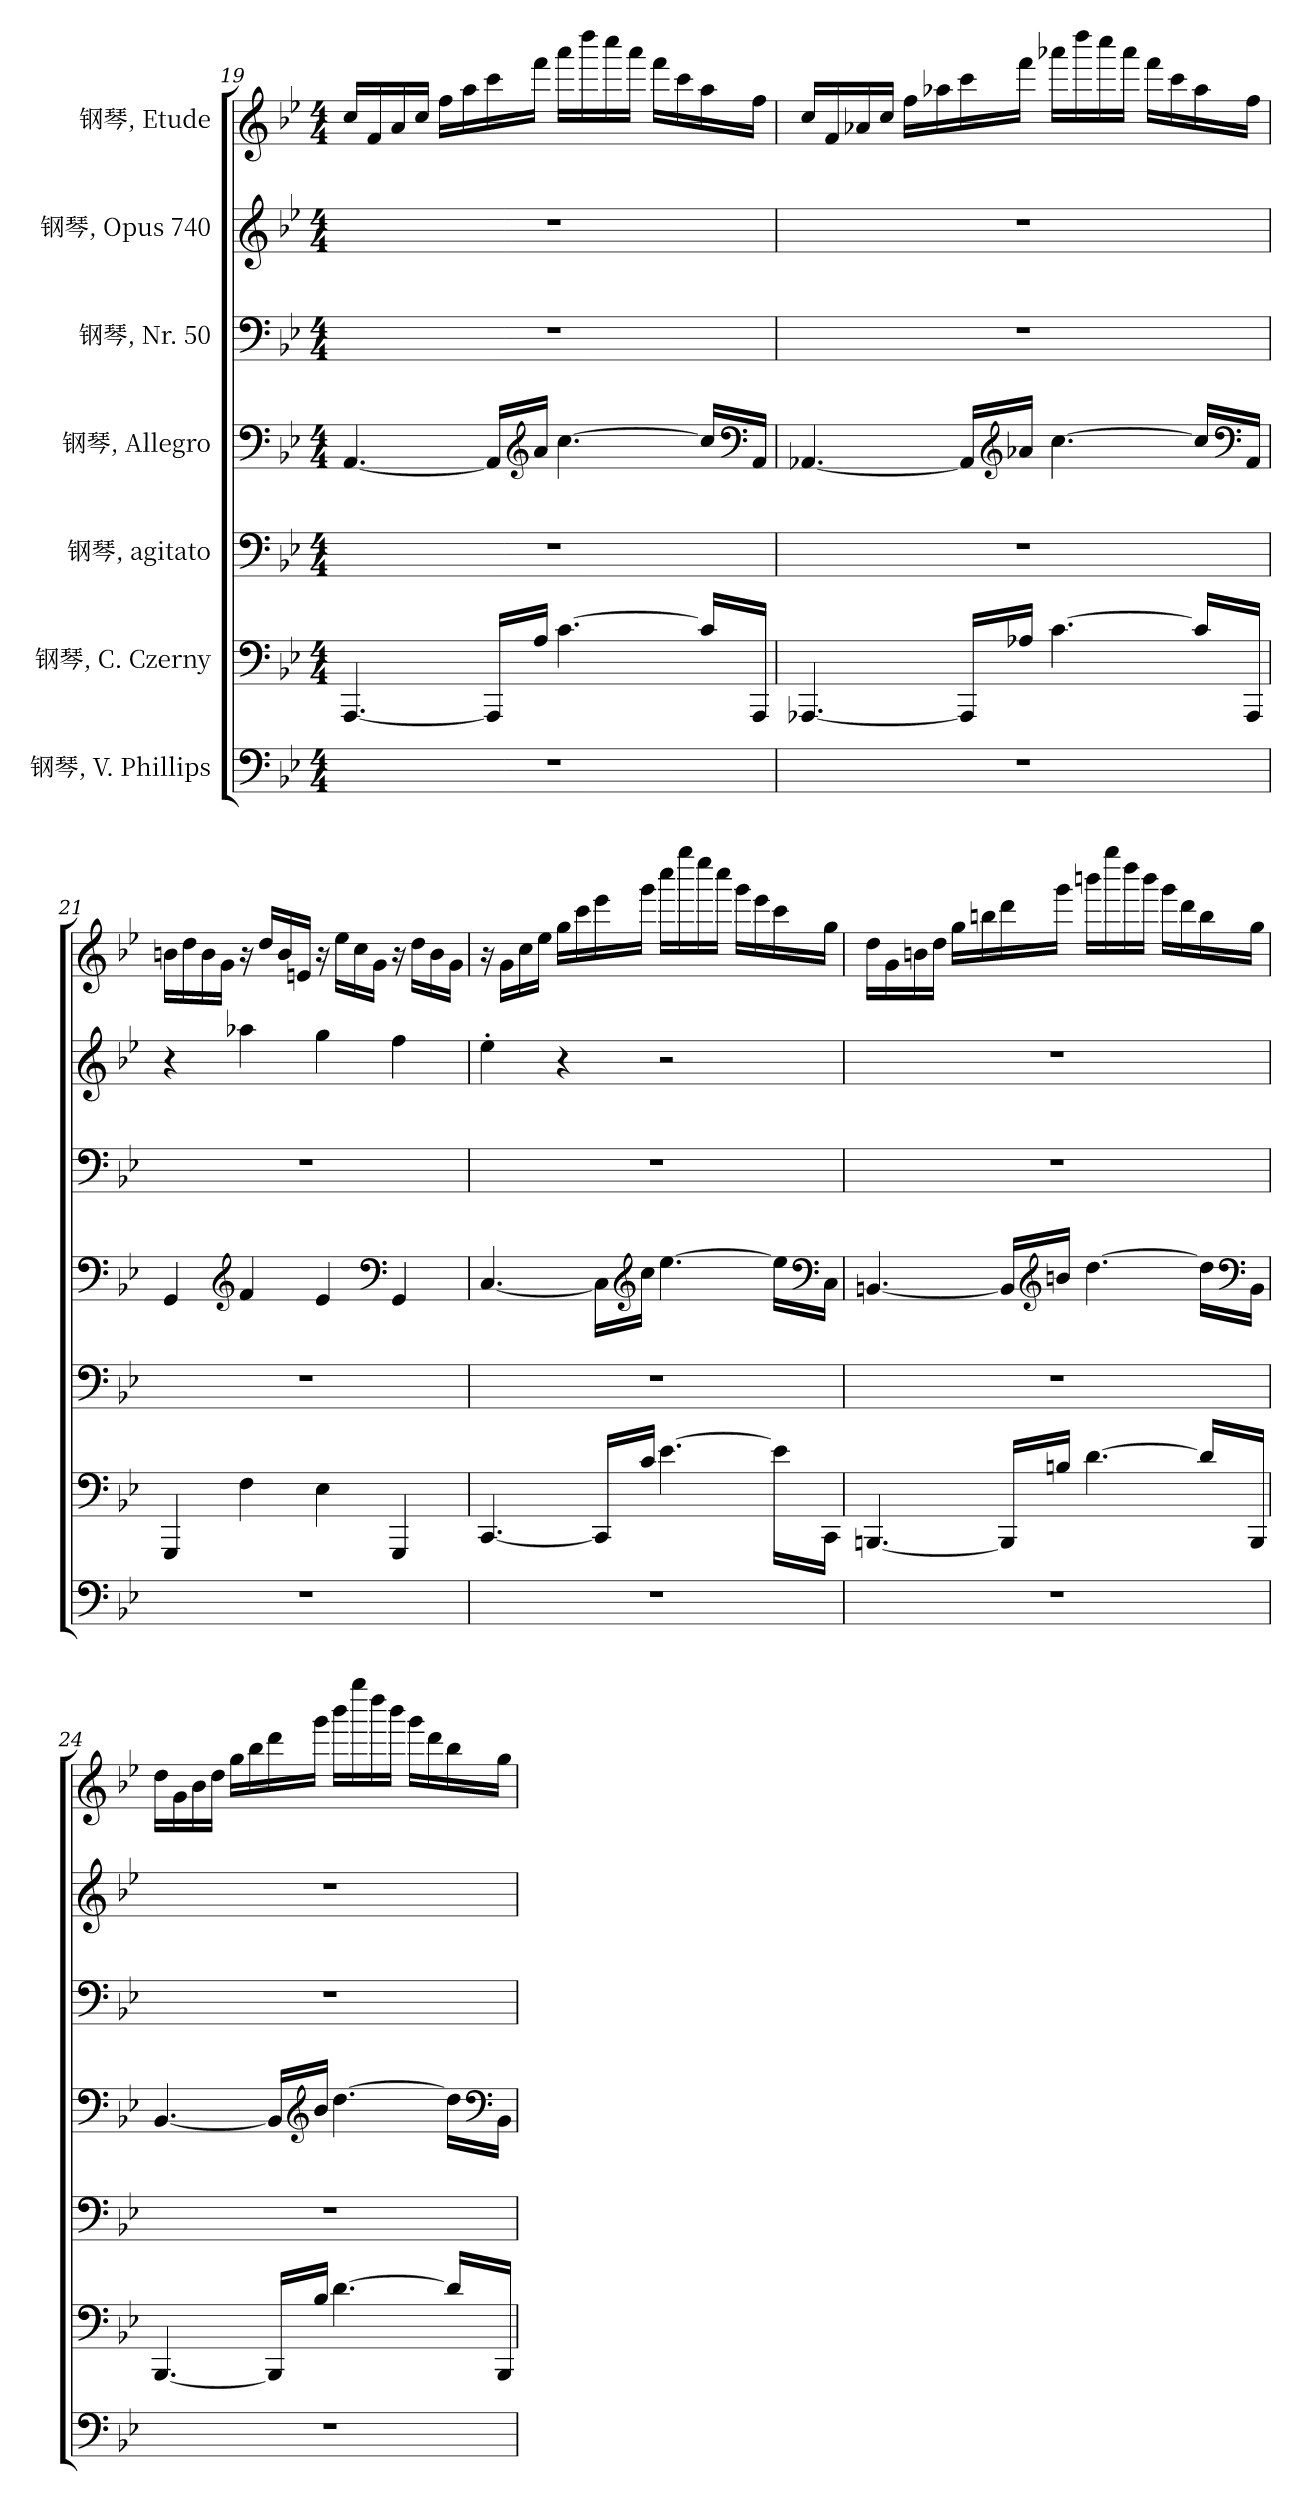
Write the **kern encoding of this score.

**kern	**kern	**kern	**kern	**kern	**kern	**kern
*part7	*part6	*part5	*part4	*part3	*part2	*part1
*staff7	*staff6	*staff5	*staff4	*staff3	*staff2	*staff1
*I"钢琴, V. Phillips	*I"钢琴, C. Czerny	*I"钢琴, agitato	*I"钢琴, Allegro	*I"钢琴, Nr. 50	*I"钢琴, Opus 740	*I"钢琴, Etude
!!LO:PB:g=z
*clefF4	*clefF4	*clefF4	*clefF4	*clefF4	*clefG2	*clefG2
*k[b-e-]	*k[b-e-]	*k[b-e-]	*k[b-e-]	*k[b-e-]	*k[b-e-]	*k[b-e-]
*M4/4	*M4/4	*M4/4	*M4/4	*M4/4	*M4/4	*M4/4
=19	=19	=19	=19	=19	=19	=19
1r	[4.AAA/	1r	[4.AA/	1r	1r	16cc/LL
.	.	.	.	.	.	16f/
.	.	.	.	.	.	16a/
.	.	.	.	.	.	16cc/JJ
.	.	.	.	.	.	16ff\LL
.	.	.	.	.	.	16aa\
.	16AAA/LL]	.	16AA/LL]	.	.	16ccc\
*	*	*	*clefG2	*	*	*
.	16A/JJ	.	16a/JJ	.	.	16fff\JJ
.	[4.c\	.	[4.cc\	.	.	16aaa\LL
.	.	.	.	.	.	16dddd\
.	.	.	.	.	.	16cccc\
.	.	.	.	.	.	16aaa\JJ
.	.	.	.	.	.	16fff\LL
.	.	.	.	.	.	16ccc\
.	16c/LL]	.	16cc/LL]	.	.	16aa\
*	*	*	*clefF4	*	*	*
.	16AAA/JJ	.	16AA/JJ	.	.	16ff\JJ
!!LO:PB:g=z
=20	=20	=20	=20	=20	=20	=20
1r	[4.AAA-X/	1r	[4.AA-X/	1r	1r	16cc/LL
.	.	.	.	.	.	16f/
.	.	.	.	.	.	16a-X/
.	.	.	.	.	.	16cc/JJ
.	.	.	.	.	.	16ff\LL
.	.	.	.	.	.	16aa-X\
.	16AAA-/LL]	.	16AA-/LL]	.	.	16ccc\
*	*	*	*clefG2	*	*	*
.	16A-X/JJ	.	16a-X/JJ	.	.	16fff\JJ
.	[4.c\	.	[4.cc\	.	.	16aaa-X\LL
.	.	.	.	.	.	16dddd\
.	.	.	.	.	.	16cccc\
.	.	.	.	.	.	16aaa-\JJ
.	.	.	.	.	.	16fff\LL
.	.	.	.	.	.	16ccc\
.	16c/LL]	.	16cc/LL]	.	.	16aa-\
*	*	*	*clefF4	*	*	*
.	16AAA-/JJ	.	16AA-/JJ	.	.	16ff\JJ
=21	=21	=21	=21	=21	=21	=21
1r	4GGG/	1r	4GG/	1r	4r	16bn\LL
.	.	.	.	.	.	16dd\
.	.	.	.	.	.	16b\
.	.	.	.	.	.	16g\JJ
*	*	*	*clefG2	*	*	*
*	*	*	*	*	*	*MM168
.	4F\	.	4f/	.	4aa-X\	16r
.	.	.	.	.	.	16dd/LL
.	.	.	.	.	.	16b/
.	.	.	.	.	.	16en/JJ
*	*	*	*	*	*	*MM170
.	4E-\	.	4e-/	.	4gg\	16r
.	.	.	.	.	.	16ee-\LL
.	.	.	.	.	.	16cc\
.	.	.	.	.	.	16g\JJ
*	*	*	*clefF4	*	*	*
*	*	*	*	*	*	*MM172
.	4GGG/	.	4GG/	.	4ff\	16r
.	.	.	.	.	.	16dd\LL
.	.	.	.	.	.	16b\
.	.	.	.	.	.	16g\JJ
!!LO:PB:g=z
=22	=22	=22	=22	=22	=22	=22
1r	[4.CC/	1r	[4.C/	1r	4ee-'\	16r
.	.	.	.	.	.	16g\LL
.	.	.	.	.	.	16cc\
.	.	.	.	.	.	16ee-\JJ
.	.	.	.	.	4r	16gg\LL
.	.	.	.	.	.	16ccc\
.	16CC/LL]	.	16C\LL]	.	.	16eee-\
*	*	*	*clefG2	*	*	*
.	16c/JJ	.	16cc\JJ	.	.	16ggg\JJ
.	[4.e-\	.	[4.ee-\	.	2r	16cccc\LL
.	.	.	.	.	.	16gggg\
.	.	.	.	.	.	16eeee-\
.	.	.	.	.	.	16cccc\JJ
.	.	.	.	.	.	16ggg\LL
.	.	.	.	.	.	16eee-\
.	16e-\LL]	.	16ee-\LL]	.	.	16ccc\
*	*	*	*clefF4	*	*	*
.	16CC\JJ	.	16C\JJ	.	.	16gg\JJ
!!LO:PB:g=z
=23	=23	=23	=23	=23	=23	=23
1r	[4.BBBn/	1r	[4.BBn/	1r	1r	16dd\LL
.	.	.	.	.	.	16g\
.	.	.	.	.	.	16bn\
.	.	.	.	.	.	16dd\JJ
.	.	.	.	.	.	16gg\LL
.	.	.	.	.	.	16bbn\
.	16BBB/LL]	.	16BB/LL]	.	.	16ddd\
*	*	*	*clefG2	*	*	*
.	16Bn/JJ	.	16bn/JJ	.	.	16ggg\JJ
.	[4.d\	.	[4.dd\	.	.	16bbbn\LL
.	.	.	.	.	.	16gggg\
.	.	.	.	.	.	16dddd\
.	.	.	.	.	.	16bbb\JJ
.	.	.	.	.	.	16ggg\LL
.	.	.	.	.	.	16ddd\
.	16d/LL]	.	16dd\LL]	.	.	16bb\
*	*	*	*clefF4	*	*	*
.	16BBB/JJ	.	16BB\JJ	.	.	16gg\JJ
!!LO:PB:g=z
=24	=24	=24	=24	=24	=24	=24
1r	[4.BBB-/	1r	[4.BB-/	1r	1r	16dd\LL
.	.	.	.	.	.	16g\
.	.	.	.	.	.	16b-\
.	.	.	.	.	.	16dd\JJ
.	.	.	.	.	.	16gg\LL
.	.	.	.	.	.	16bb-\
.	16BBB-/LL]	.	16BB-/LL]	.	.	16ddd\
*	*	*	*clefG2	*	*	*
.	16B-/JJ	.	16b-/JJ	.	.	16ggg\JJ
.	[4.d\	.	[4.dd\	.	.	16bbb-\LL
.	.	.	.	.	.	16gggg\
.	.	.	.	.	.	16dddd\
.	.	.	.	.	.	16bbb-\JJ
.	.	.	.	.	.	16ggg\LL
.	.	.	.	.	.	16ddd\
.	16d/LL]	.	16dd\LL]	.	.	16bb-\
*	*	*	*clefF4	*	*	*
.	16BBB-/JJ	.	16BB-\JJ	.	.	16gg\JJ
=	=	=	=	=	=	=
*-	*-	*-	*-	*-	*-	*-
